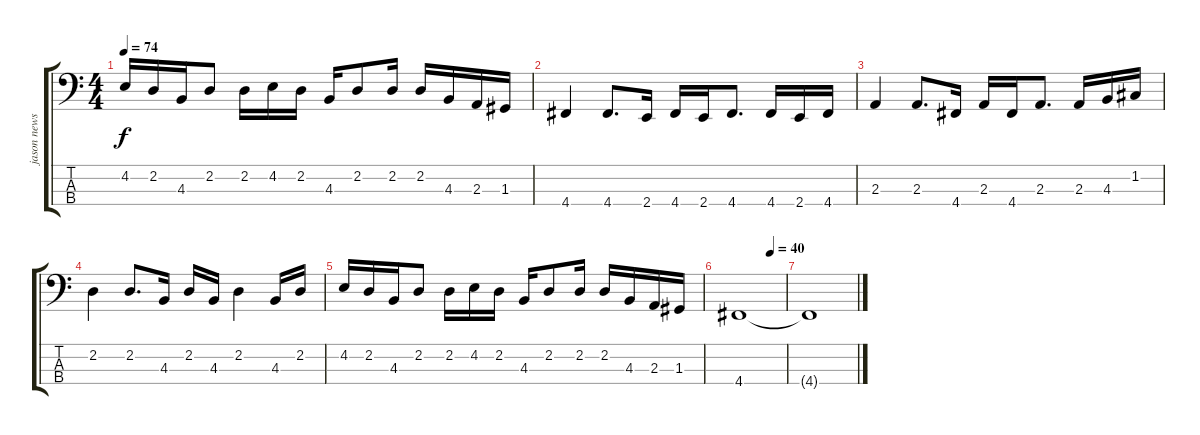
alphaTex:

\track ("jason newsted - bass" "jason news") {instrument electricbassfinger}
\staff {score tabs}
\tuning (F2 C2 G1 D1) {hide}
\ts (4 4)
\tempo 74
\clef f4
\ks c
4.2.16{dy f} 2.2.16 4.3.16 2.2.8 2.2.16 4.2.16 2.2.16 4.3.16 2.2.8 2.2.16 2.2.16 4.3.16 2.3.16 1.3.16 |
4.4.4 4.4.8{d} 2.4.16 4.4.16 2.4.16 4.4.8{d} 4.4.16 2.4.16 4.4.16 |
2.3.4 2.3.8{d} 4.4.16 2.3.16 4.4.16 2.3.8{d} 2.3.16 4.3.16 1.2.16 |
2.2.4 2.2.8{d} 4.3.16 2.2.16 4.3.16 2.2.4 4.3.16 2.2.16 |
4.2.16 2.2.16 4.3.16 2.2.8 2.2.16 4.2.16 2.2.16 4.3.16 2.2.8 2.2.16 2.2.16 4.3.16 2.3.16 1.3.16 |
\tempo (40 0.6875)
4.4.1 |
4.4{t}.1
